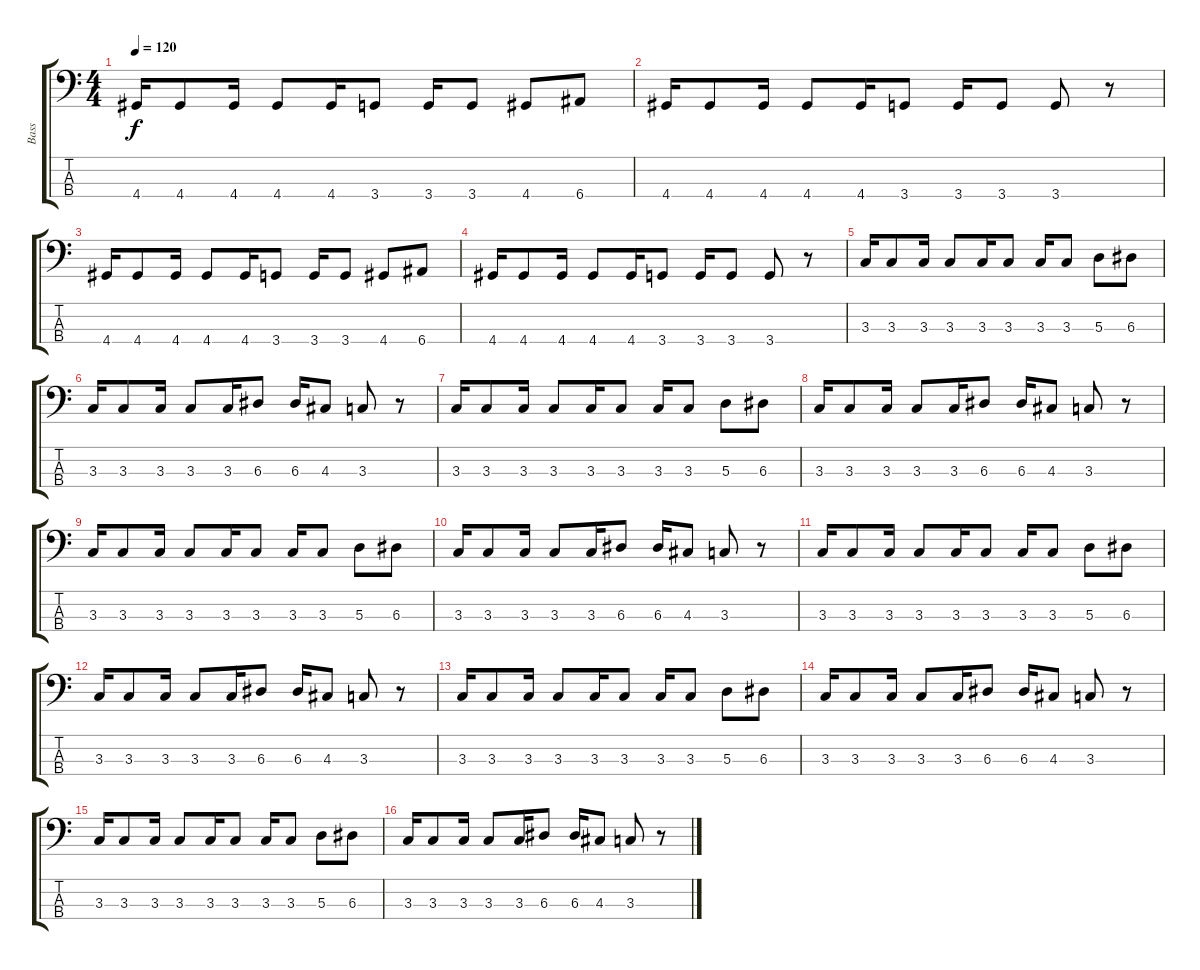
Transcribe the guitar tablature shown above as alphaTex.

\track ("Bass" "Bass") {instrument synthbass1}
\staff {score tabs}
\tuning (G2 D2 A1 E1) {hide}
\ts (4 4)
\tempo 120
\clef f4
\ks c
4.4.16{dy f} 4.4.8 4.4.16 4.4.8 4.4.16 3.4.8 3.4.16 3.4.8 4.4.8 6.4.8 |
4.4.16 4.4.8 4.4.16 4.4.8 4.4.16 3.4.8 3.4.16 3.4.8 3.4.8 r.8 |
4.4.16 4.4.8 4.4.16 4.4.8 4.4.16 3.4.8 3.4.16 3.4.8 4.4.8 6.4.8 |
4.4.16 4.4.8 4.4.16 4.4.8 4.4.16 3.4.8 3.4.16 3.4.8 3.4.8 r.8 |
3.3.16 3.3.8 3.3.16 3.3.8 3.3.16 3.3.8 3.3.16 3.3.8 5.3.8 6.3.8 |
3.3.16 3.3.8 3.3.16 3.3.8 3.3.16 6.3.8 6.3.16 4.3.8 3.3.8 r.8 |
3.3.16 3.3.8 3.3.16 3.3.8 3.3.16 3.3.8 3.3.16 3.3.8 5.3.8 6.3.8 |
3.3.16 3.3.8 3.3.16 3.3.8 3.3.16 6.3.8 6.3.16 4.3.8 3.3.8 r.8 |
3.3.16 3.3.8 3.3.16 3.3.8 3.3.16 3.3.8 3.3.16 3.3.8 5.3.8 6.3.8 |
3.3.16 3.3.8 3.3.16 3.3.8 3.3.16 6.3.8 6.3.16 4.3.8 3.3.8 r.8 |
3.3.16 3.3.8 3.3.16 3.3.8 3.3.16 3.3.8 3.3.16 3.3.8 5.3.8 6.3.8 |
3.3.16 3.3.8 3.3.16 3.3.8 3.3.16 6.3.8 6.3.16 4.3.8 3.3.8 r.8 |
3.3.16 3.3.8 3.3.16 3.3.8 3.3.16 3.3.8 3.3.16 3.3.8 5.3.8 6.3.8 |
3.3.16 3.3.8 3.3.16 3.3.8 3.3.16 6.3.8 6.3.16 4.3.8 3.3.8 r.8 |
3.3.16 3.3.8 3.3.16 3.3.8 3.3.16 3.3.8 3.3.16 3.3.8 5.3.8 6.3.8 |
3.3.16 3.3.8 3.3.16 3.3.8 3.3.16 6.3.8 6.3.16 4.3.8 3.3.8 r.8
